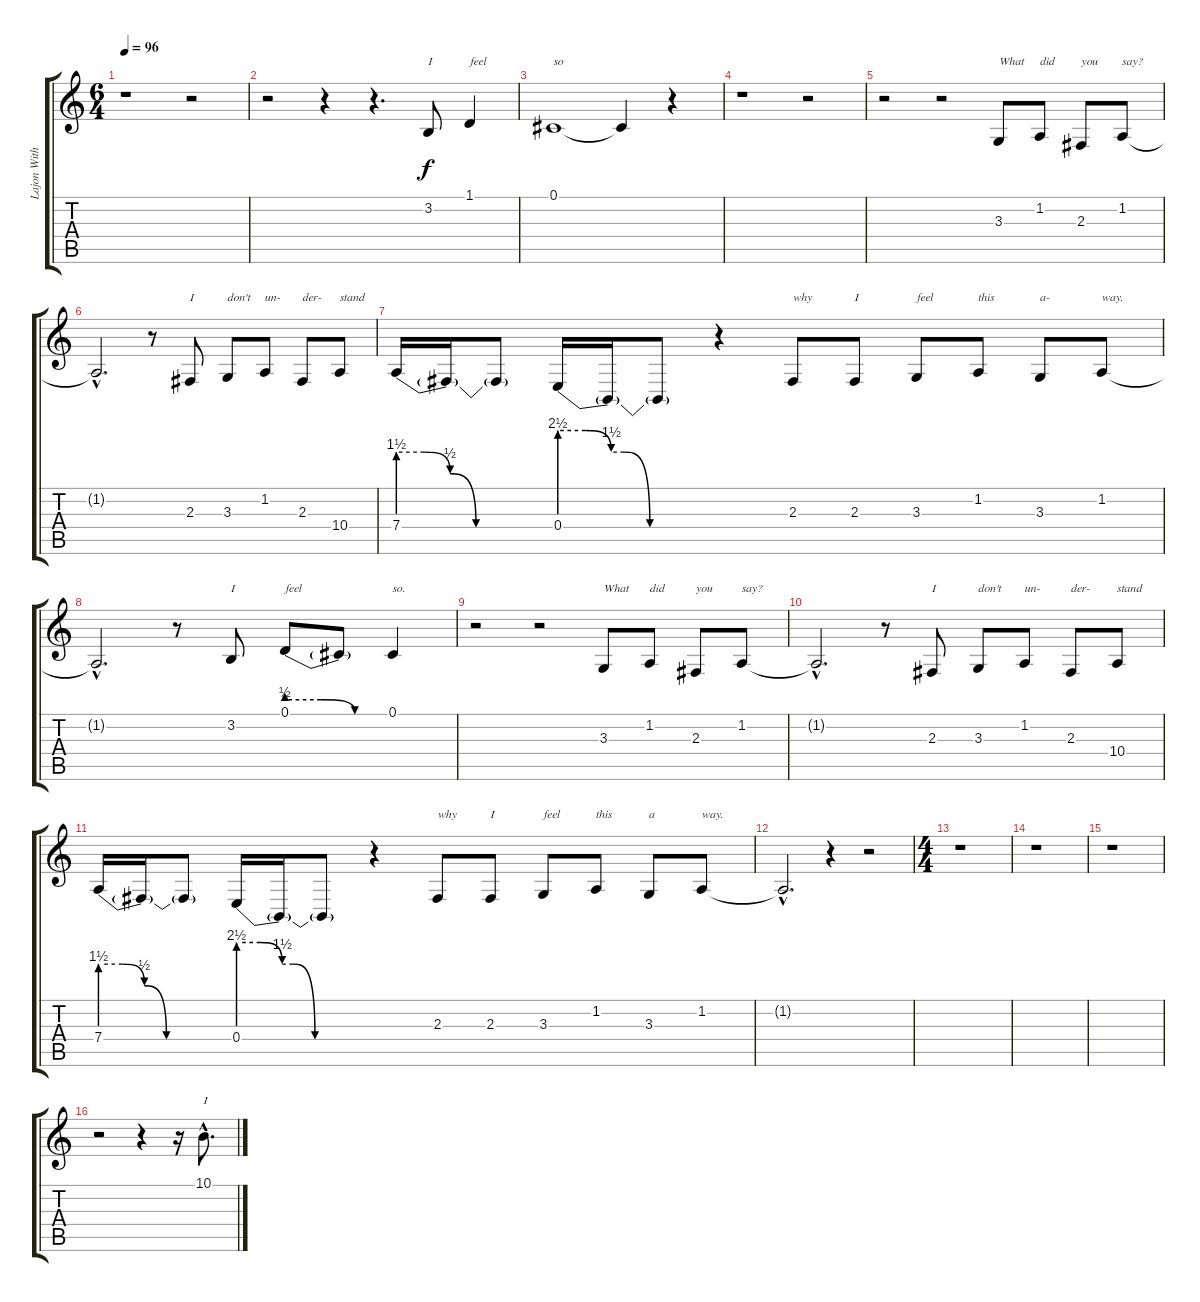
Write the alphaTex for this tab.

\track ("Lajon Witherspoon - Vocals" "Lajon With") {instrument lead2sawtooth}
\staff {score tabs}
\tuning (Db4 Ab3 E3 B2 Gb2 Db2) {hide}
\ts (6 4)
\tempo 96
\clef g2
\ks c
r.1{dy f} r.2 |
r.2 r.4 r.4{d} 3.2.8{txt "I"} 1.1.4{txt "feel"} |
0.1.1{txt "so"} 0.1{t}.4 r.4 |
r.1 r.2 |
r.2 r.2 3.3.8{txt "What"} 1.2.8{txt "did"} 2.3.8{txt "you"} 1.2.8{txt "say?"} |
1.2{hac t}.2{d} r.8 2.3.8{txt "I"} 3.3.8{txt "don't"} 1.2.8{txt "un-"} 2.3.8{txt "der-"} 10.4.8{txt "stand"} |
7.4{be (custom 0 6 10 6 20 2 30 0 60 0)}.16 7.4{t}.16 7.4{t}.8 0.4{be (custom 0 10 10 10 20 6 25 6 35 0 40 0 60 0)}.16 0.4{t}.16 0.4{t}.8 r.4 2.3.8{txt "why"} 2.3.8{txt "I"} 3.3.8{txt "feel"} 1.2.8{txt "this"} 3.3.8{txt "a-"} 1.2.8{txt "way."} |
1.2{hac t}.2{d} r.8 3.2.8{txt "I"} 0.1{be (custom 0 2 20 2 40 0 60 0)}.8{txt "feel"} 0.1{t}.8 0.1.4{txt "so."} |
r.2 r.2 3.3.8{txt "What"} 1.2.8{txt "did"} 2.3.8{txt "you"} 1.2.8{txt "say?"} |
1.2{hac t}.2{d} r.8 2.3.8{txt "I"} 3.3.8{txt "don't"} 1.2.8{txt "un-"} 2.3.8{txt "der-"} 10.4.8{txt "stand"} |
7.4{be (custom 0 6 10 6 20 2 30 0 60 0)}.16 7.4{t}.16 7.4{t}.8 0.4{be (custom 0 10 10 10 20 6 25 6 35 0 40 0 60 0)}.16 0.4{t}.16 0.4{t}.8 r.4 2.3.8{txt "why"} 2.3.8{txt "I"} 3.3.8{txt "feel"} 1.2.8{txt "this"} 3.3.8{txt "a"} 1.2.8{txt "way."} |
1.2{hac t}.2{d} r.4 r.2 |
\ts (4 4)
r.1 |
r.1 |
r.1 |
r.2 r.4 r.16 10.1{hac}.8{d txt "I"}
